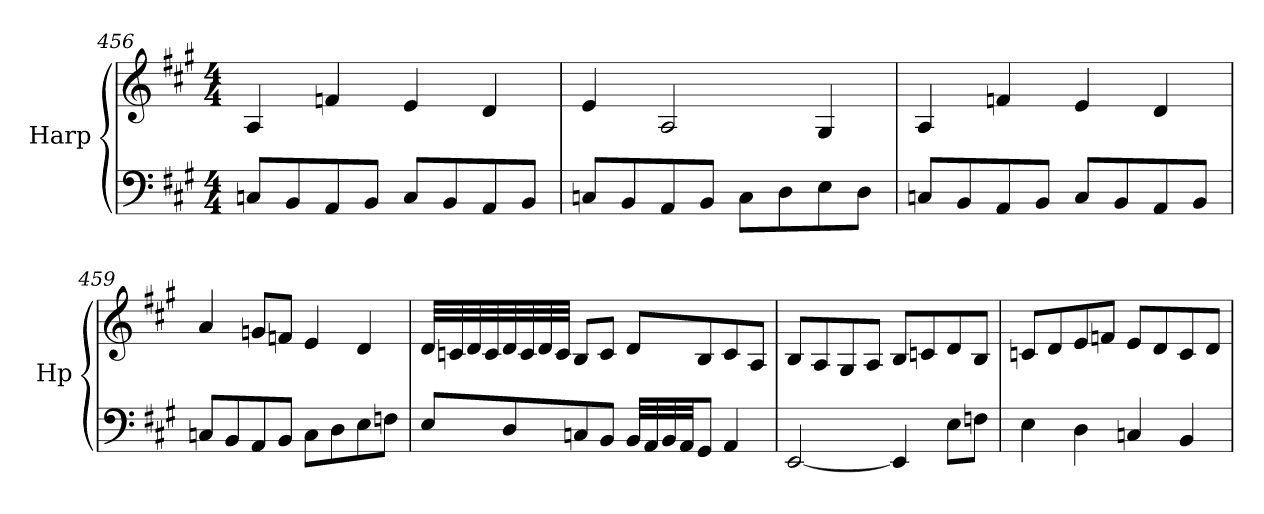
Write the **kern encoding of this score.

**kern	**kern
*part1	*part1
*staff2	*staff1
*I"Harp	*
*I'Hp	*
*clefF4	*clefG2
*k[f#c#g#]	*k[f#c#g#]
*M4/4	*M4/4
=456	=456
8Cn/L	4A/
8BB/	.
8AA/	4fn/
8BB/J	.
8C/L	4e/
8BB/	.
8AA/	4d/
8BB/J	.
=457	=457
8Cn/L	4e/
8BB/	.
8AA/	2A/
8BB/J	.
8C\L	.
8D\	.
8E\	4G#/
8D\J	.
!!LO:LB:g=z
=458	=458
8Cn/L	4A/
8BB/	.
8AA/	4fn/
8BB/J	.
8C/L	4e/
8BB/	.
8AA/	4d/
8BB/J	.
=459	=459
8Cn/L	4a/
8BB/	.
8AA/	8gn/L
8BB/J	8fn/J
8C\L	4e/
8D\	.
8E\	4d/
8Fn\J	.
=460	=460
8E/L	32d/LLL
.	32cn/
.	32d/
.	32c/
8D/	32d/
.	32c/
.	32d/
.	32c/JJJ
8Cn/	8B/L
8BB/J	8c/J
32BB/LLL	8d/L
32AA/	.
32BB/	.
32AA/JJ	.
8GG#/J	8B/
4AA/	8c/
.	8A/J
!!LO:LB:g=z
=461	=461
[2EE/	8B/L
.	8A/
.	8G#/
.	8A/J
4EE/]	8B/L
.	8cn/
8E\L	8d/
8Fn\J	8B/J
=462	=462
4E\	8cn/L
.	8d/
4D\	8e/
.	8fn/J
4Cn/	8e/L
.	8d/
4BB/	8c/
.	8d/J
=	=
*-	*-
